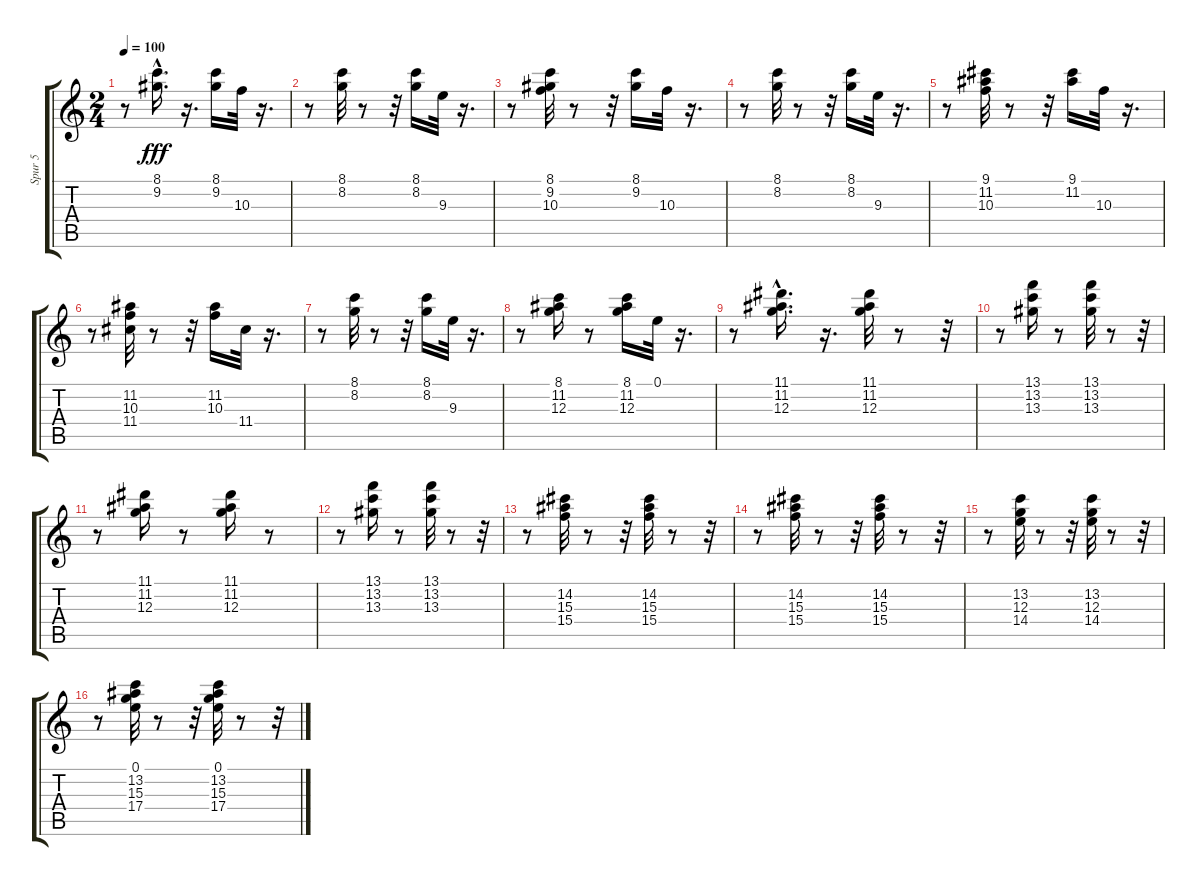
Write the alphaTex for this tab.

\track ("Spur 5" "Spur 5") {instrument electricguitarmuted}
\staff {score tabs}
\tuning (E4 B3 G3 D3 A2 E2) {hide}
\ts (2 4)
\tempo 100
\clef g2
\ks c
r.8{dy fff} (8.1{hac} 9.2).16{d volume 8} r.16{d} (8.1 9.2).16 10.3.32 r.16{d} |
r.8 (8.1 8.2).32 r.8 r.32 (8.1 8.2).16 9.3.32 r.16{d} |
r.8 (8.1 9.2 10.3).32 r.8 r.32 (8.1 9.2).16 10.3.32 r.16{d} |
r.8 (8.1 8.2).32 r.8 r.32 (8.1 8.2).16 9.3.32 r.16{d} |
r.8 (9.1 11.2 10.3).32 r.8 r.32 (9.1 11.2).16 10.3.32 r.16{d} |
r.8 (11.2 10.3 11.4).32 r.8 r.32 (11.2 10.3).16 11.4.32 r.16{d} |
r.8 (8.1 8.2).32 r.8 r.32 (8.1 8.2).16 9.3.32 r.16{d} |
r.8 (8.1 11.2 12.3).16 r.8 (8.1 11.2 12.3).16 0.1.32 r.16{d} |
r.8 (11.1{hac} 11.2{hac} 12.3{hac}).16{d volume 8} r.16{d} (11.1 11.2 12.3).32 r.8 r.32 |
r.8 (13.1 13.2 13.3).16 r.8 (13.1 13.2 13.3).32 r.8 r.32 |
r.8 (11.1 11.2 12.3).16 r.8 (11.1 11.2 12.3).16 r.8 |
r.8 (13.1 13.2 13.3).16 r.8 (13.1 13.2 13.3).32 r.8 r.32 |
r.8 (14.2 15.3 15.4).32 r.8 r.32 (14.2 15.3 15.4).32 r.8 r.32 |
r.8 (14.2 15.3 15.4).32 r.8 r.32 (14.2 15.3 15.4).32 r.8 r.32 |
r.8 (13.2 12.3 14.4).32 r.8 r.32 (13.2 12.3 14.4).32 r.8 r.32 |
r.8 (0.1 13.2 15.3 17.4).32 r.8 r.32 (0.1 13.2 15.3 17.4).32 r.8 r.32
